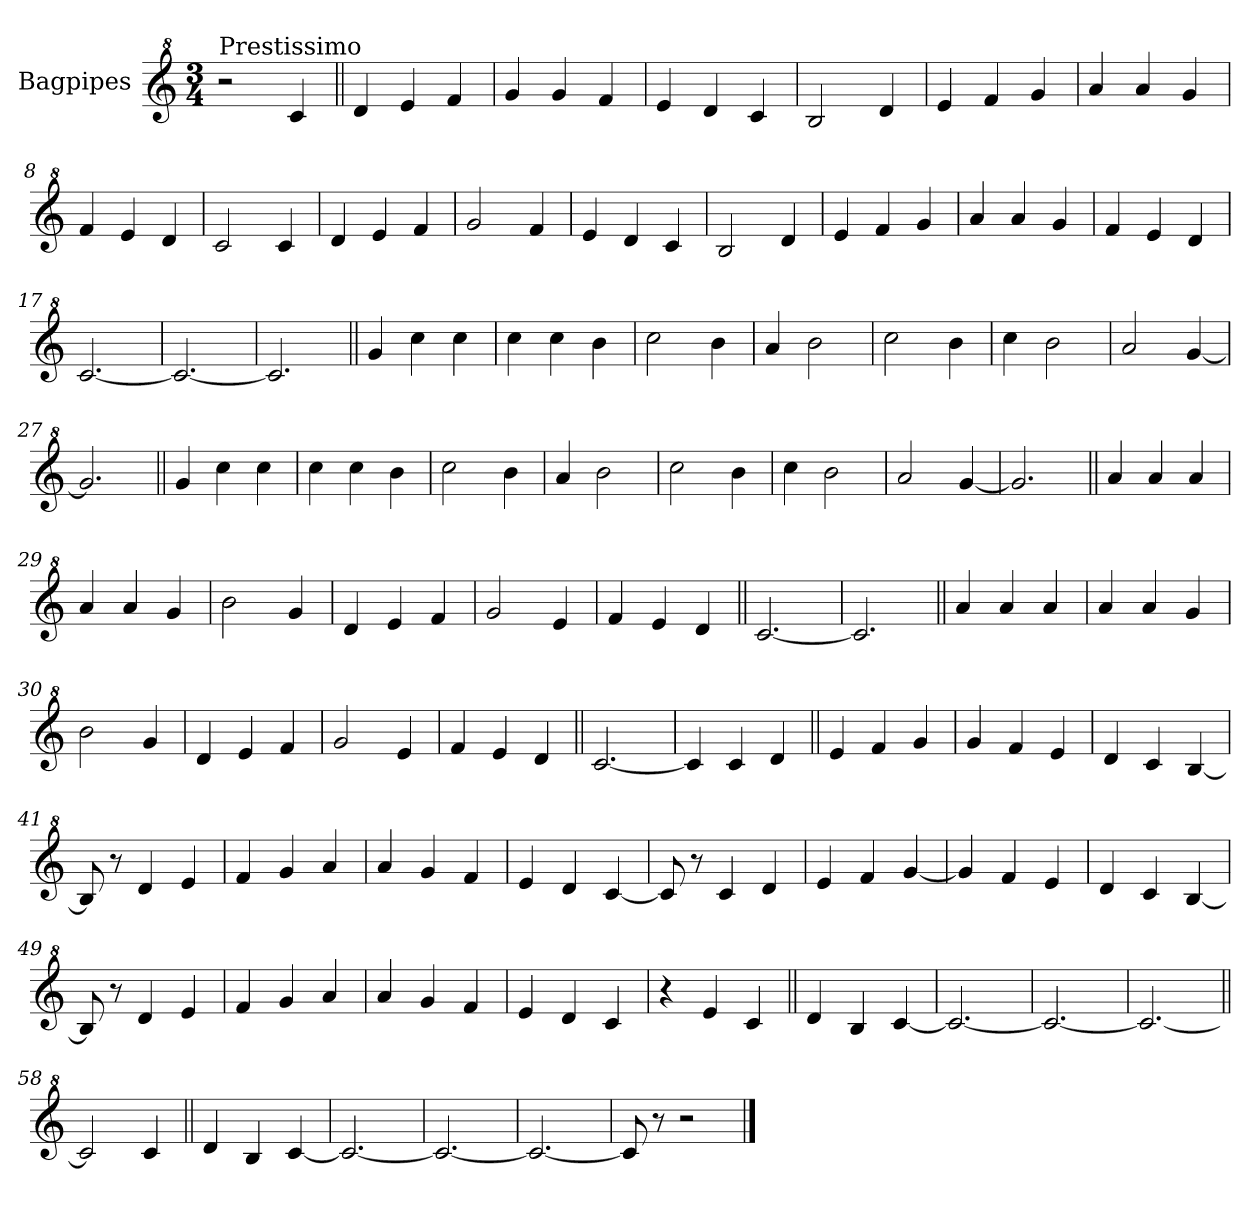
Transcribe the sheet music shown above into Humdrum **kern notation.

**kern
*part1
*staff1
*I"Bagpipes
*I'Bag
*clefG^2
*k[]
*C:
*M3/4
=1
!LO:TX:a:t=Prestissimo
2r
4cc/
=2||
4dd/
4ee/
4ff/
=3
4gg/
4gg/
4ff/
=4
4ee/
4dd/
4cc/
=5
2b/
4dd/
=6
4ee/
4ff/
4gg/
=7
4aa/
4aa/
4gg/
=8
4ff/
4ee/
4dd/
=9
2cc/
4cc/
=10
4dd/
4ee/
4ff/
=11
2gg/
4ff/
=12
4ee/
4dd/
4cc/
=13
2b/
4dd/
!!LO:LB:g=z
=14
4ee/
4ff/
4gg/
=15
4aa/
4aa/
4gg/
=16
4ff/
4ee/
4dd/
=17
[2.cc/
=18
2.cc/_
=19
2.cc/]
=20||
4gg/
4ccc\
4ccc\
=21
4ccc\
4ccc\
4bb\
=22
2ccc\
4bb\
=23
4aa/
2bb\
=24
2ccc\
4bb\
=25
4ccc\
2bb\
=26
2aa/
[4gg/
=27
2.gg/]
=20a||
4gg/
4ccc\
4ccc\
=21a
4ccc\
4ccc\
4bb\
=22a
2ccc\
4bb\
=23a
4aa/
2bb\
=24a
2ccc\
4bb\
=25a
4ccc\
2bb\
=26a
2aa/
[4gg/
=27a
2.gg/]
=28||
4aa/
4aa/
4aa/
!!LO:LB:g=z
=29
4aa/
4aa/
4gg/
=30
2bb\
4gg/
=31
4dd/
4ee/
4ff/
=32
2gg/
4ee/
=33
4ff/
4ee/
4dd/
=34||
[2.cc/
=35
2.cc/]
=28||
4aa/
4aa/
4aa/
!!LO:LB:g=z
=29
4aa/
4aa/
4gg/
=30
2bb\
4gg/
=31
4dd/
4ee/
4ff/
=32
2gg/
4ee/
=33
4ff/
4ee/
4dd/
=36||
[2.cc/
=37
4cc/]
4cc/
4dd/
=38||
4ee/
4ff/
4gg/
=39
4gg/
4ff/
4ee/
=40
4dd/
4cc/
[4b/
=41
8b/]
8r
4dd/
4ee/
=42
4ff/
4gg/
4aa/
!!LO:LB:g=z
=43
4aa/
4gg/
4ff/
=44
4ee/
4dd/
[4cc/
=45
8cc/]
8r
4cc/
4dd/
=46
4ee/
4ff/
[4gg/
=47
4gg/]
4ff/
4ee/
=48
4dd/
4cc/
[4b/
=49
8b/]
8r
4dd/
4ee/
=50
4ff/
4gg/
4aa/
=51
4aa/
4gg/
4ff/
=52
4ee/
4dd/
4cc/
=53
4r
4ee/
4cc/
=54||
4dd/
4b/
[4cc/
!!LO:LB:g=z
=55
2.cc/_
=56
2.cc/_
=57
2.cc/_
=58||
2cc/]
4cc/
=59||
4dd/
4b/
[4cc/
=60
2.cc/_
=61
2.cc/_
=62
2.cc/_
=63
8cc/]
8r
2r
==
*-
